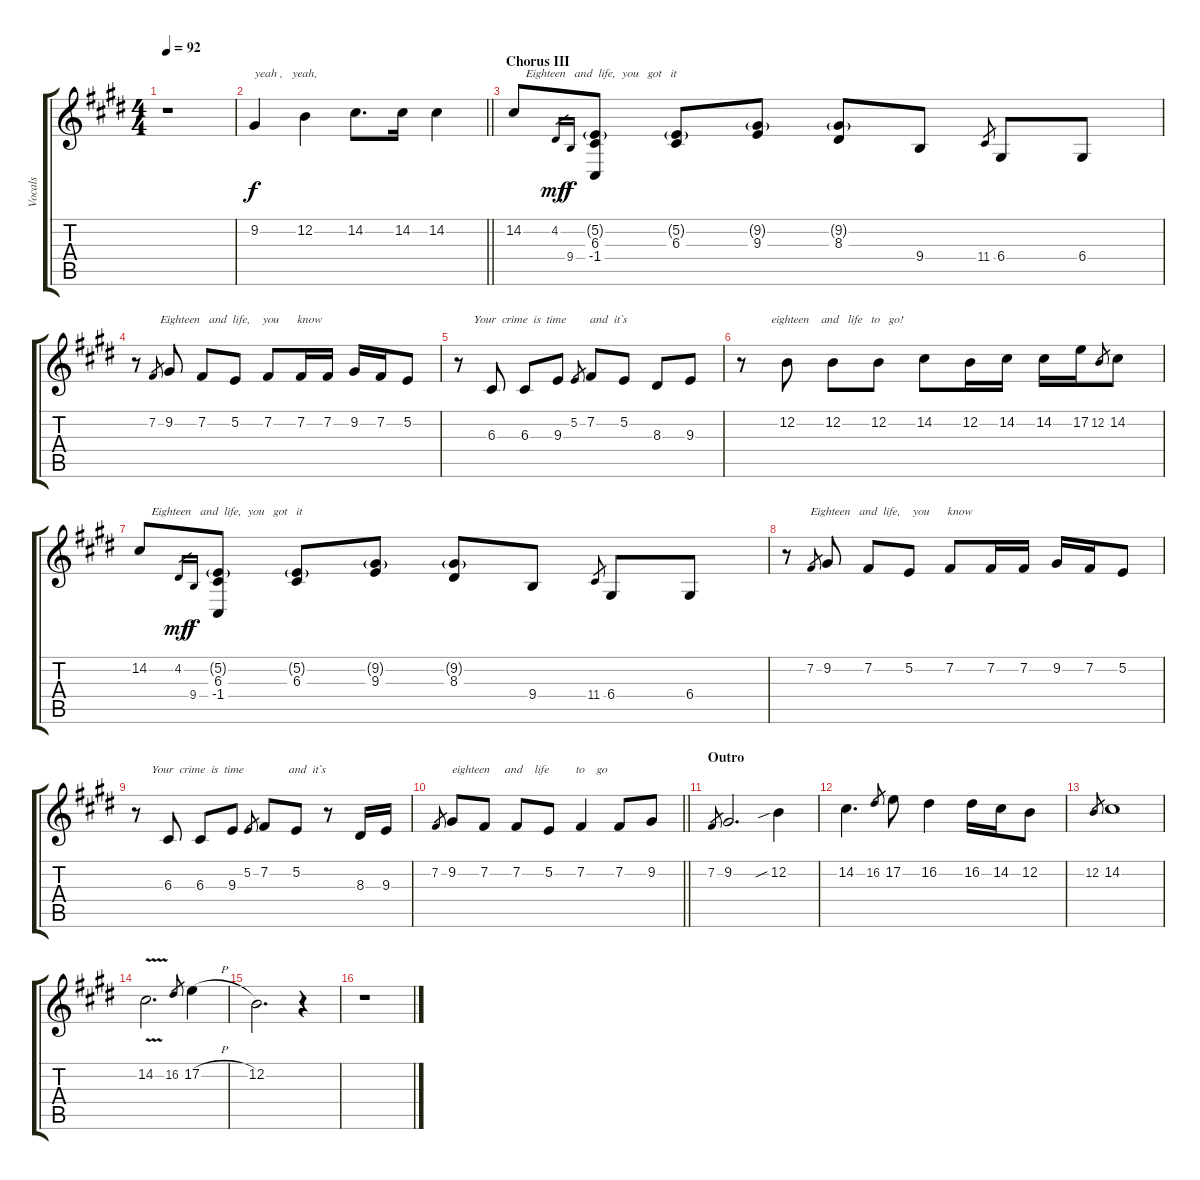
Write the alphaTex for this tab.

\track ("Vocals" "Vocals") {instrument altosax}
\staff {score tabs}
\tuning (E4 B3 G3 D3 A2 E2) {hide}
\ts (4 4)
\tempo 92
\clef g2
\ks e
r.1{dy f} |
\barLineRight lightlight
9.2.4{txt "yeah ,   yeah,   "} 12.2.4 14.2.8{d} 14.2.16 14.2.4 |
\section ("" "Chorus III")
14.2.8{txt "    Eighteen   and  life,  you   got   it"} 4.2.16{gr dy mf} 9.4.16{gr dy f} (5.2{g} 6.3 -1.4).8 (5.2{g} 6.3).8 (9.2{g} 9.3).8 (9.2{g} 8.3).8 9.4.8 11.4.8{gr} 6.4.8 6.4.8 |
r.8{txt "        Eighteen   and  life,    you      know"} 7.2.8{gr} 9.2.8 7.2.8 5.2.8 7.2.8 7.2.16 7.2.16 9.2.16 7.2.16 5.2.8 |
r.8{txt "     Your  crime  is  time        and  it`s"} 6.3.8 6.3.8 9.3.8 5.2.8{gr} 7.2.8 5.2.8 8.3.8 9.3.8 |
r.8{txt "          eighteen    and   life   to   go!"} 12.2.8 12.2.8 12.2.8 14.2.8 12.2.16 14.2.16 14.2.16 17.2.16 12.2.8{gr} 14.2.8 |
14.2.8{txt "    Eighteen   and  life,  you   got   it"} 4.2.16{gr dy mf} 9.4.16{gr dy f} (5.2{g} 6.3 -1.4).8 (5.2{g} 6.3).8 (9.2{g} 9.3).8 (9.2{g} 8.3).8 9.4.8 11.4.8{gr} 6.4.8 6.4.8 |
r.8{txt "        Eighteen   and  life,    you      know"} 7.2.8{gr} 9.2.8 7.2.8 5.2.8 7.2.8 7.2.16 7.2.16 9.2.16 7.2.16 5.2.8 |
r.8{txt "     Your  crime  is  time               and  it`s"} 6.3.8 6.3.8 9.3.8 5.2.8{gr} 7.2.8 5.2.8 r.8 8.3.16 9.3.16 |
\barLineRight lightlight
7.2.8{gr} 9.2.8{txt "eighteen     and    life         to    go"} 7.2.8 7.2.8 5.2.8 7.2.4 7.2.8 9.2.8 |
\section ("" "Outro")
7.2.8{gr} 9.2.2{d} 12.2{sib}.4 |
14.2.4{d} 16.2.8{gr} 17.2.8 16.2.4 16.2.16 14.2.16 12.2.8 |
12.2.8{gr} 14.2.1 |
14.2{v}.2{d} 16.2.8{gr} 17.2{h}.4 |
12.2.2{d} r.4 |
r.1
